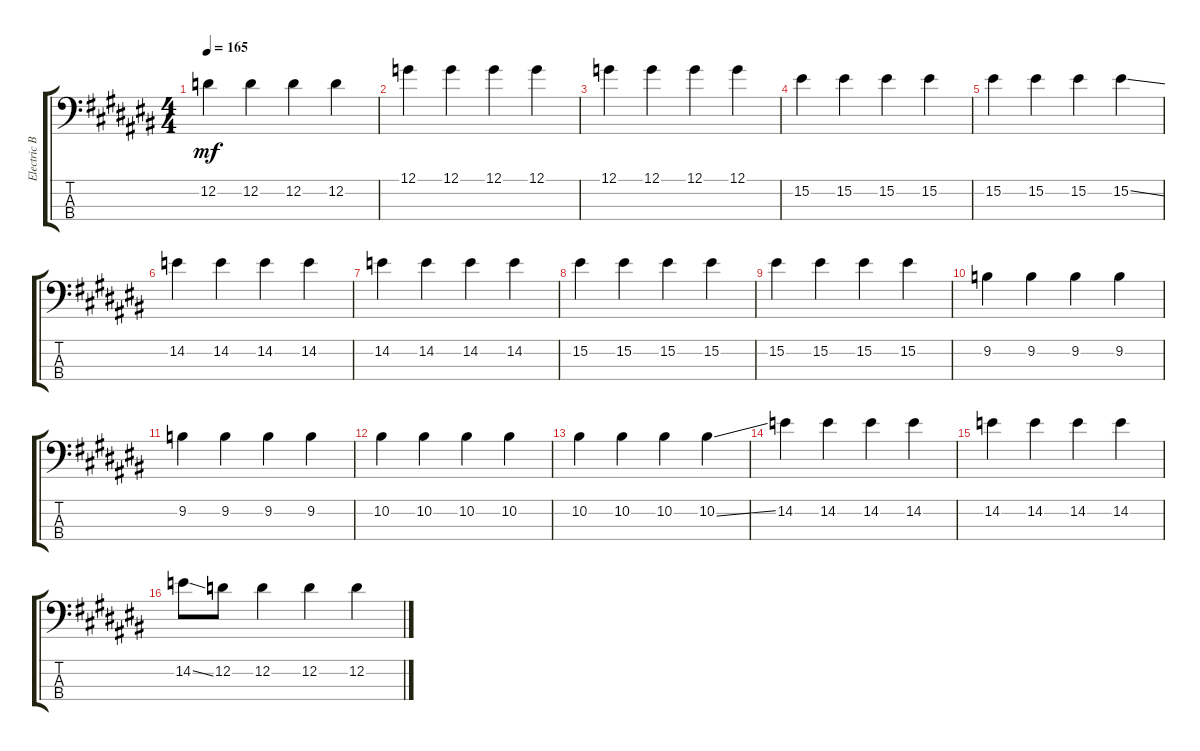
\track ("Electric Bass" "Electric B") {instrument electricbassfinger}
\staff {score tabs}
\tuning (G2 D2 A1 E1) {hide}
\ts (4 4)
\tempo 165
\clef f4
\ks c#
12.2.4{dy mf} 12.2.4 12.2.4 12.2.4 |
12.1.4 12.1.4 12.1.4 12.1.4 |
12.1.4 12.1.4 12.1.4 12.1.4 |
15.2.4 15.2.4 15.2.4 15.2.4 |
15.2.4 15.2.4 15.2.4 15.2{ss}.4 |
14.2.4 14.2.4 14.2.4 14.2.4 |
14.2.4 14.2.4 14.2.4 14.2.4 |
15.2.4 15.2.4 15.2.4 15.2.4 |
15.2.4 15.2.4 15.2.4 15.2.4 |
9.2.4 9.2.4 9.2.4 9.2.4 |
9.2.4 9.2.4 9.2.4 9.2.4 |
10.2.4 10.2.4 10.2.4 10.2.4 |
10.2.4 10.2.4 10.2.4 10.2{ss}.4 |
14.2.4 14.2.4 14.2.4 14.2.4 |
14.2.4 14.2.4 14.2.4 14.2.4 |
14.2{ss}.8 12.2.8 12.2.4 12.2.4 12.2.4
